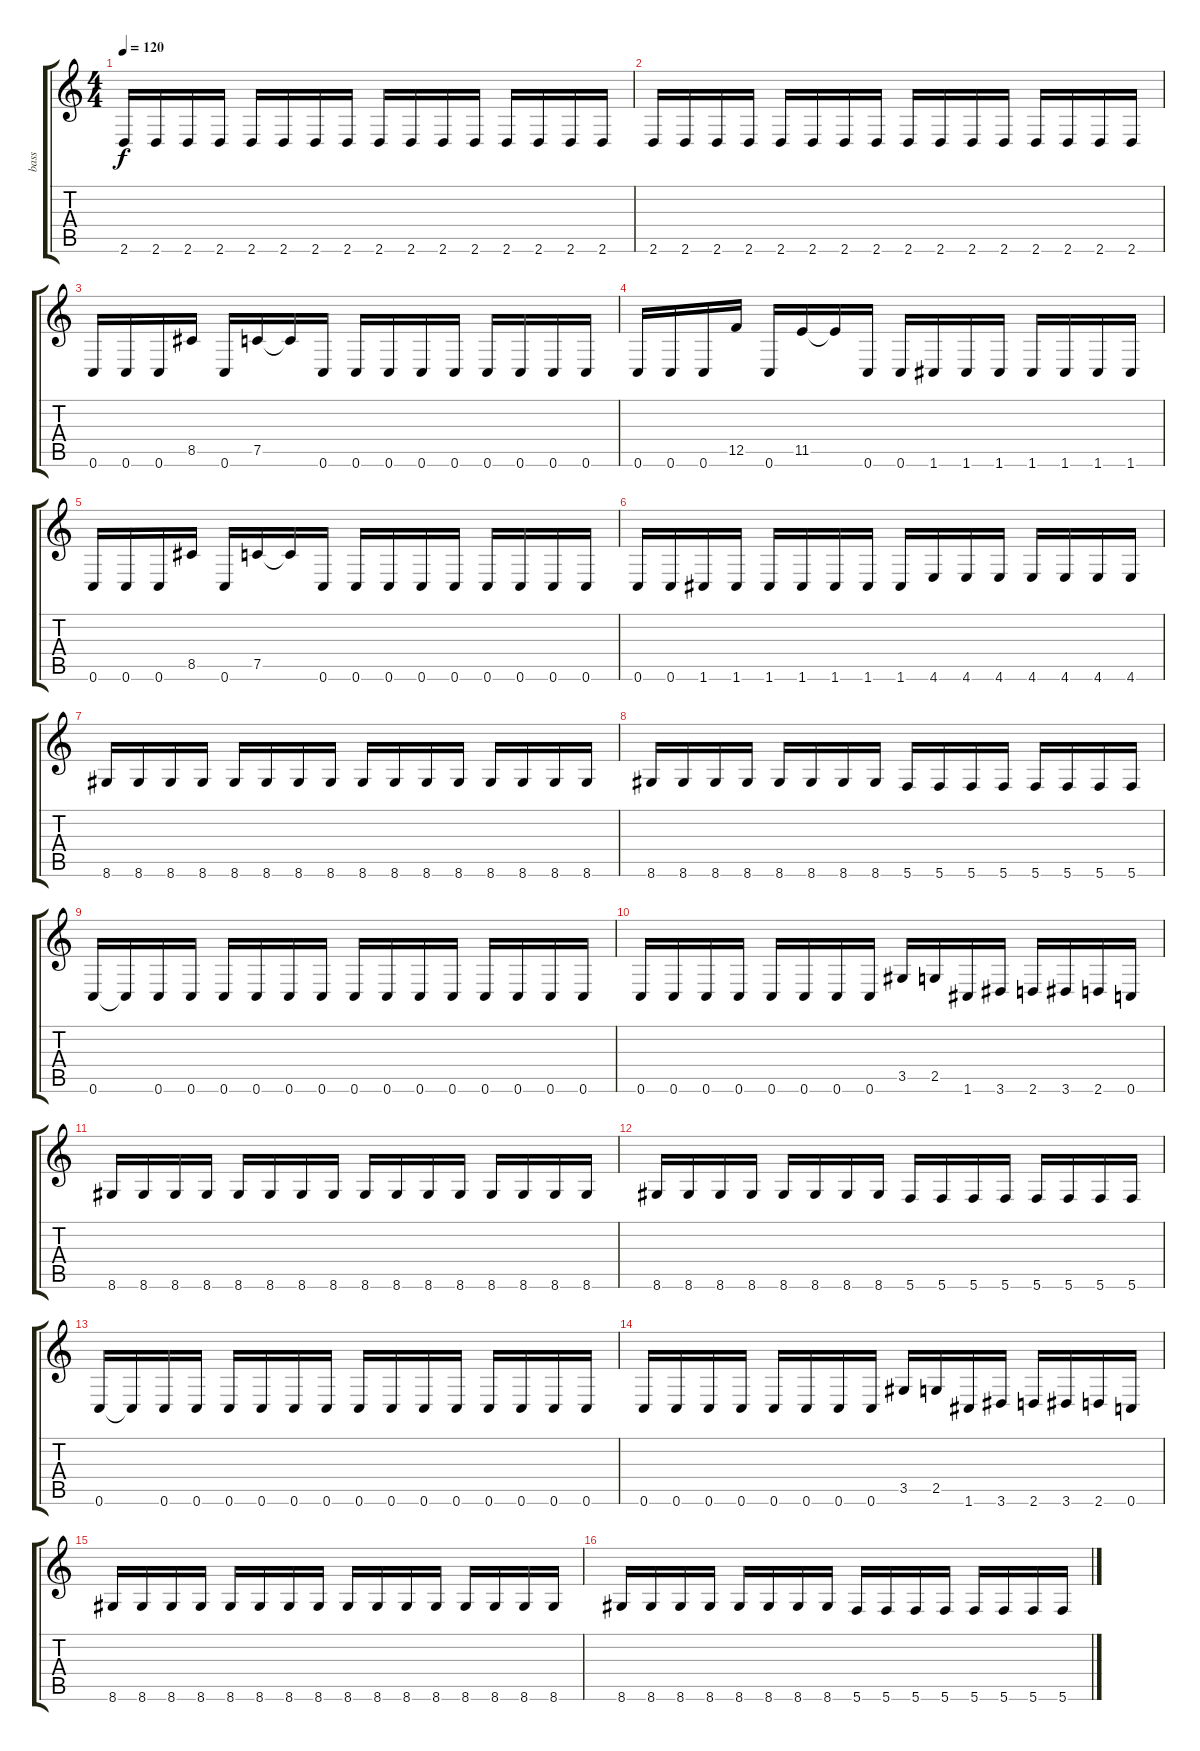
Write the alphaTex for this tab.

\track ("bass" "bass") {instrument electricbasspick}
\staff {score tabs}
\tuning (C4 G3 Eb3 Bb2 F2 C2) {hide}
\ts (4 4)
\tempo 120
\clef g2
\ks c
2.6.16{dy f} 2.6.16 2.6.16 2.6.16 2.6.16 2.6.16 2.6.16 2.6.16 2.6.16 2.6.16 2.6.16 2.6.16 2.6.16 2.6.16 2.6.16 2.6.16 |
2.6.16 2.6.16 2.6.16 2.6.16 2.6.16 2.6.16 2.6.16 2.6.16 2.6.16 2.6.16 2.6.16 2.6.16 2.6.16 2.6.16 2.6.16 2.6.16 |
0.6.16 0.6.16 0.6.16 8.5.16 0.6.16 7.5.16 7.5{t}.16 0.6.16 0.6.16 0.6.16 0.6.16 0.6.16 0.6.16 0.6.16 0.6.16 0.6.16 |
0.6.16 0.6.16 0.6.16 12.5.16 0.6.16 11.5.16 11.5{t}.16 0.6.16 0.6.16 1.6.16 1.6.16 1.6.16 1.6.16 1.6.16 1.6.16 1.6.16 |
0.6.16 0.6.16 0.6.16 8.5.16 0.6.16 7.5.16 7.5{t}.16 0.6.16 0.6.16 0.6.16 0.6.16 0.6.16 0.6.16 0.6.16 0.6.16 0.6.16 |
0.6.16 0.6.16 1.6.16 1.6.16 1.6.16 1.6.16 1.6.16 1.6.16 1.6.16 4.6.16 4.6.16 4.6.16 4.6.16 4.6.16 4.6.16 4.6.16 |
8.6.16 8.6.16 8.6.16 8.6.16 8.6.16 8.6.16 8.6.16 8.6.16 8.6.16 8.6.16 8.6.16 8.6.16 8.6.16 8.6.16 8.6.16 8.6.16 |
8.6.16 8.6.16 8.6.16 8.6.16 8.6.16 8.6.16 8.6.16 8.6.16 5.6.16 5.6.16 5.6.16 5.6.16 5.6.16 5.6.16 5.6.16 5.6.16 |
0.6.16 0.6{t}.16 0.6.16 0.6.16 0.6.16 0.6.16 0.6.16 0.6.16 0.6.16 0.6.16 0.6.16 0.6.16 0.6.16 0.6.16 0.6.16 0.6.16 |
0.6.16 0.6.16 0.6.16 0.6.16 0.6.16 0.6.16 0.6.16 0.6.16 3.5.16 2.5.16 1.6.16 3.6.16 2.6.16 3.6.16 2.6.16 0.6.16 |
8.6.16 8.6.16 8.6.16 8.6.16 8.6.16 8.6.16 8.6.16 8.6.16 8.6.16 8.6.16 8.6.16 8.6.16 8.6.16 8.6.16 8.6.16 8.6.16 |
8.6.16 8.6.16 8.6.16 8.6.16 8.6.16 8.6.16 8.6.16 8.6.16 5.6.16 5.6.16 5.6.16 5.6.16 5.6.16 5.6.16 5.6.16 5.6.16 |
0.6.16 0.6{t}.16 0.6.16 0.6.16 0.6.16 0.6.16 0.6.16 0.6.16 0.6.16 0.6.16 0.6.16 0.6.16 0.6.16 0.6.16 0.6.16 0.6.16 |
0.6.16 0.6.16 0.6.16 0.6.16 0.6.16 0.6.16 0.6.16 0.6.16 3.5.16 2.5.16 1.6.16 3.6.16 2.6.16 3.6.16 2.6.16 0.6.16 |
8.6.16 8.6.16 8.6.16 8.6.16 8.6.16 8.6.16 8.6.16 8.6.16 8.6.16 8.6.16 8.6.16 8.6.16 8.6.16 8.6.16 8.6.16 8.6.16 |
8.6.16 8.6.16 8.6.16 8.6.16 8.6.16 8.6.16 8.6.16 8.6.16 5.6.16 5.6.16 5.6.16 5.6.16 5.6.16 5.6.16 5.6.16 5.6.16
